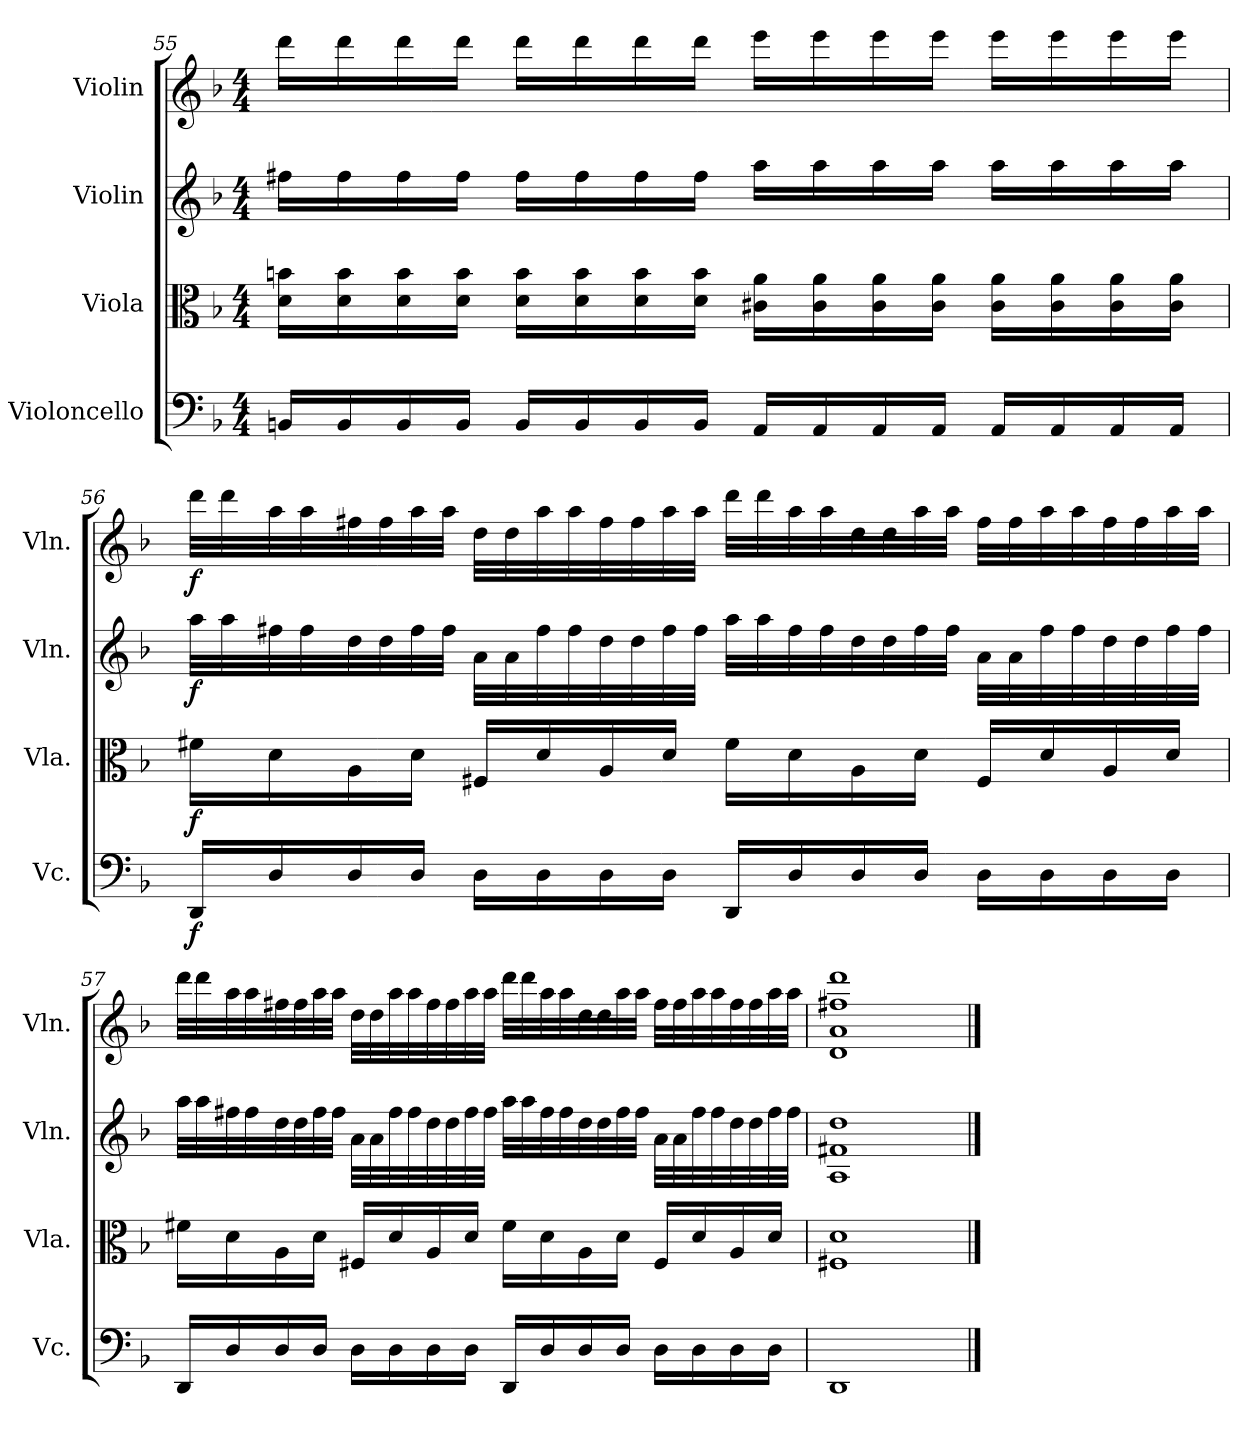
**kern	**dynam	**kern	**dynam	**kern	**dynam	**kern	**dynam
*part4	*part4	*part3	*part3	*part2	*part2	*part1	*part1
*staff4	*staff4	*staff3	*staff3	*staff2	*staff2	*staff1	*staff1
*I"Violoncello	*	*I"Viola	*	*I"Violin	*	*I"Violin	*
*I'Vc.	*	*I'Vla.	*	*I'Vln.	*	*I'Vln.	*
!!LO:LB:g=z
*clefF4	*	*clefC3	*	*clefG2	*	*clefG2	*
*k[b-]	*	*k[b-]	*	*k[b-]	*	*k[b-]	*
*M4/4	*	*M4/4	*	*M4/4	*	*M4/4	*
=55	=55	=55	=55	=55	=55	=55	=55
16BBn/LL	.	16d\ 16bn\LL	.	16ff#X\LL	.	16ddd\LL	.
16BB/	.	16d\ 16b\	.	16ff#\	.	16ddd\	.
16BB/	.	16d\ 16b\	.	16ff#\	.	16ddd\	.
16BB/JJ	.	16d\ 16b\JJ	.	16ff#\JJ	.	16ddd\JJ	.
16BB/LL	.	16d\ 16b\LL	.	16ff#\LL	.	16ddd\LL	.
16BB/	.	16d\ 16b\	.	16ff#\	.	16ddd\	.
16BB/	.	16d\ 16b\	.	16ff#\	.	16ddd\	.
16BB/JJ	.	16d\ 16b\JJ	.	16ff#\JJ	.	16ddd\JJ	.
16AA/LL	.	16c#X\ 16a\LL	.	16aa\LL	.	16eee\LL	.
16AA/	.	16c#\ 16a\	.	16aa\	.	16eee\	.
16AA/	.	16c#\ 16a\	.	16aa\	.	16eee\	.
16AA/JJ	.	16c#\ 16a\JJ	.	16aa\JJ	.	16eee\JJ	.
16AA/LL	.	16c#\ 16a\LL	.	16aa\LL	.	16eee\LL	.
16AA/	.	16c#\ 16a\	.	16aa\	.	16eee\	.
16AA/	.	16c#\ 16a\	.	16aa\	.	16eee\	.
16AA/JJ	.	16c#\ 16a\JJ	.	16aa\JJ	.	16eee\JJ	.
!!LO:LB:g=z
=56	=56	=56	=56	=56	=56	=56	=56
!	!LO:DY:b	!	!LO:DY:b	!	!LO:DY:b	!	!LO:DY:b
16DD/LL	f	16f#X\LL	f	32aa\LLL	f	32ddd\LLL	f
.	.	.	.	32aa\	.	32ddd\	.
16D/	.	16d\	.	32ff#X\	.	32aa\	.
.	.	.	.	32ff#\	.	32aa\	.
16D/	.	16A\	.	32dd\	.	32ff#X\	.
.	.	.	.	32dd\	.	32ff#\	.
16D/JJ	.	16d\JJ	.	32ff#\	.	32aa\	.
.	.	.	.	32ff#\JJJ	.	32aa\JJJ	.
16D\LL	.	16F#X/LL	.	32a\LLL	.	32dd\LLL	.
.	.	.	.	32a\	.	32dd\	.
16D\	.	16d/	.	32ff#\	.	32aa\	.
.	.	.	.	32ff#\	.	32aa\	.
16D\	.	16A/	.	32dd\	.	32ff#\	.
.	.	.	.	32dd\	.	32ff#\	.
16D\JJ	.	16d/JJ	.	32ff#\	.	32aa\	.
.	.	.	.	32ff#\JJJ	.	32aa\JJJ	.
16DD/LL	.	16f#\LL	.	32aa\LLL	.	32ddd\LLL	.
.	.	.	.	32aa\	.	32ddd\	.
16D/	.	16d\	.	32ff#\	.	32aa\	.
.	.	.	.	32ff#\	.	32aa\	.
16D/	.	16A\	.	32dd\	.	32dd\	.
.	.	.	.	32dd\	.	32dd\	.
16D/JJ	.	16d\JJ	.	32ff#\	.	32aa\	.
.	.	.	.	32ff#\JJJ	.	32aa\JJJ	.
16D\LL	.	16F#/LL	.	32a\LLL	.	32ff#\LLL	.
.	.	.	.	32a\	.	32ff#\	.
16D\	.	16d/	.	32ff#\	.	32aa\	.
.	.	.	.	32ff#\	.	32aa\	.
16D\	.	16A/	.	32dd\	.	32ff#\	.
.	.	.	.	32dd\	.	32ff#\	.
16D\JJ	.	16d/JJ	.	32ff#\	.	32aa\	.
.	.	.	.	32ff#\JJJ	.	32aa\JJJ	.
!!LO:PB:g=z
=57	=57	=57	=57	=57	=57	=57	=57
16DD/LL	.	16f#X\LL	.	32aa\LLL	.	32ddd\LLL	.
.	.	.	.	32aa\	.	32ddd\	.
16D/	.	16d\	.	32ff#X\	.	32aa\	.
.	.	.	.	32ff#\	.	32aa\	.
16D/	.	16A\	.	32dd\	.	32ff#X\	.
.	.	.	.	32dd\	.	32ff#\	.
16D/JJ	.	16d\JJ	.	32ff#\	.	32aa\	.
.	.	.	.	32ff#\JJJ	.	32aa\JJJ	.
16D\LL	.	16F#X/LL	.	32a\LLL	.	32dd\LLL	.
.	.	.	.	32a\	.	32dd\	.
16D\	.	16d/	.	32ff#\	.	32aa\	.
.	.	.	.	32ff#\	.	32aa\	.
16D\	.	16A/	.	32dd\	.	32ff#\	.
.	.	.	.	32dd\	.	32ff#\	.
16D\JJ	.	16d/JJ	.	32ff#\	.	32aa\	.
.	.	.	.	32ff#\JJJ	.	32aa\JJJ	.
16DD/LL	.	16f#\LL	.	32aa\LLL	.	32ddd\LLL	.
.	.	.	.	32aa\	.	32ddd\	.
16D/	.	16d\	.	32ff#\	.	32aa\	.
.	.	.	.	32ff#\	.	32aa\	.
16D/	.	16A\	.	32dd\	.	32dd\	.
.	.	.	.	32dd\	.	32dd\	.
16D/JJ	.	16d\JJ	.	32ff#\	.	32aa\	.
.	.	.	.	32ff#\JJJ	.	32aa\JJJ	.
16D\LL	.	16F#/LL	.	32a\LLL	.	32ff#\LLL	.
.	.	.	.	32a\	.	32ff#\	.
16D\	.	16d/	.	32ff#\	.	32aa\	.
.	.	.	.	32ff#\	.	32aa\	.
16D\	.	16A/	.	32dd\	.	32ff#\	.
.	.	.	.	32dd\	.	32ff#\	.
16D\JJ	.	16d/JJ	.	32ff#\	.	32aa\	.
.	.	.	.	32ff#\JJJ	.	32aa\JJJ	.
=58	=58	=58	=58	=58	=58	=58	=58
1DD	.	1F#X 1d	.	1A 1f#X 1dd	.	1d 1a 1ff#X 1ddd	.
==	==	==	==	==	==	==	==
*-	*-	*-	*-	*-	*-	*-	*-
